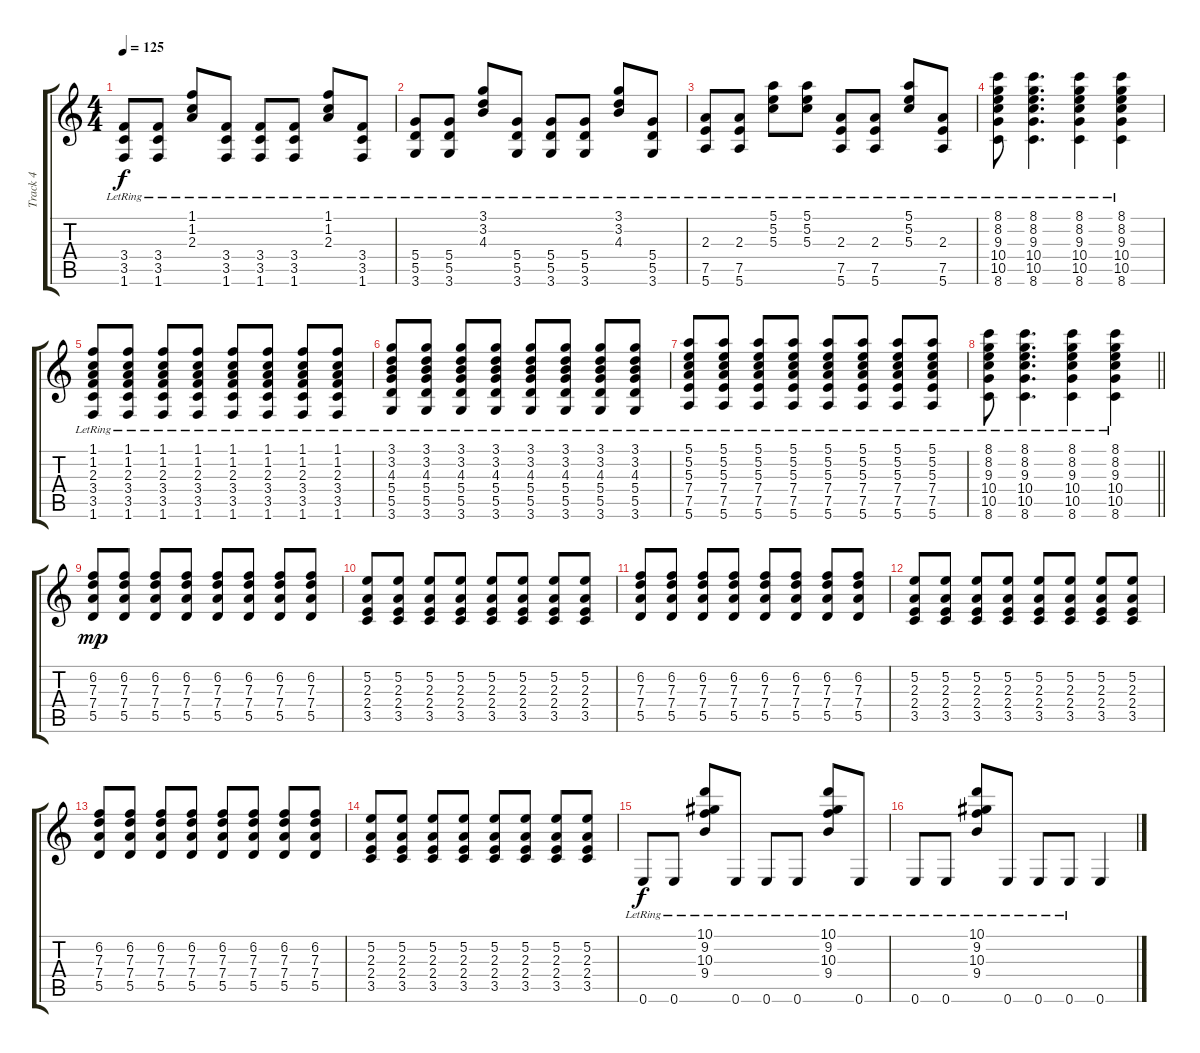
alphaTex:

\track ("Track 4" "Track 4") {instrument acousticguitarnylon}
\staff {score tabs}
\tuning (E4 B3 G3 D3 A2 E2) {hide}
\ts (4 4)
\tempo 125
\clef g2
\ks c
(3.4 3.5 1.6{lr}).8{dy f} (3.4 3.5{lr} 1.6).8 (1.1{lr} 1.2{lr} 2.3{lr}).8 (3.4 3.5 1.6{lr}).8 (3.4 3.5 1.6{lr}).8 (3.4 3.5{lr} 1.6).8 (1.1{lr} 1.2{lr} 2.3{lr}).8 (3.4 3.5 1.6{lr}).8 |
(5.4 5.5 3.6{lr}).8 (5.4 5.5 3.6{lr}).8 (3.1{lr} 3.2{lr} 4.3{lr}).8 (5.4 5.5 3.6{lr}).8 (5.4 5.5 3.6{lr}).8 (5.4 5.5 3.6{lr}).8 (3.1{lr} 3.2{lr} 4.3{lr}).8 (5.4 5.5 3.6{lr}).8 |
(2.3 7.5 5.6{lr}).8 (2.3 7.5 5.6{lr}).8 (5.1{lr} 5.2{lr} 5.3{lr}).8 (5.1{lr} 5.2{lr} 5.3{lr}).8 (2.3 7.5 5.6{lr}).8 (2.3 7.5 5.6{lr}).8 (5.1{lr} 5.2{lr} 5.3{lr}).8 (2.3 7.5 5.6{lr}).8 |
(8.1{lr} 8.2{lr} 9.3{lr} 10.4{lr} 10.5{lr} 8.6{lr}).8 (8.1{lr} 8.2{lr} 9.3{lr} 10.4{lr} 10.5{lr} 8.6{lr}).4{d} (8.1{lr} 8.2{lr} 9.3{lr} 10.4{lr} 10.5{lr} 8.6{lr}).4 (8.1{lr} 8.2{lr} 9.3{lr} 10.4{lr} 10.5{lr} 8.6{lr}).4 |
(1.1{lr} 1.2{lr} 2.3{lr} 3.4{lr} 3.5{lr} 1.6{lr}).8 (1.1{lr} 1.2{lr} 2.3{lr} 3.4{lr} 3.5{lr} 1.6{lr}).8 (1.1{lr} 1.2{lr} 2.3{lr} 3.4{lr} 3.5{lr} 1.6{lr}).8 (1.1{lr} 1.2{lr} 2.3{lr} 3.4{lr} 3.5{lr} 1.6{lr}).8 (1.1{lr} 1.2{lr} 2.3{lr} 3.4{lr} 3.5{lr} 1.6{lr}).8 (1.1{lr} 1.2{lr} 2.3{lr} 3.4{lr} 3.5{lr} 1.6{lr}).8 (1.1{lr} 1.2{lr} 2.3{lr} 3.4{lr} 3.5{lr} 1.6{lr}).8 (1.1{lr} 1.2{lr} 2.3{lr} 3.4{lr} 3.5{lr} 1.6{lr}).8 |
(3.1{lr} 3.2{lr} 4.3{lr} 5.4{lr} 5.5{lr} 3.6{lr}).8 (3.1{lr} 3.2{lr} 4.3{lr} 5.4{lr} 5.5{lr} 3.6{lr}).8 (3.1{lr} 3.2{lr} 4.3{lr} 5.4{lr} 5.5{lr} 3.6{lr}).8 (3.1{lr} 3.2{lr} 4.3{lr} 5.4{lr} 5.5{lr} 3.6{lr}).8 (3.1{lr} 3.2{lr} 4.3{lr} 5.4{lr} 5.5{lr} 3.6{lr}).8 (3.1{lr} 3.2{lr} 4.3{lr} 5.4{lr} 5.5{lr} 3.6{lr}).8 (3.1{lr} 3.2{lr} 4.3{lr} 5.4{lr} 5.5{lr} 3.6{lr}).8 (3.1{lr} 3.2{lr} 4.3{lr} 5.4{lr} 5.5{lr} 3.6{lr}).8 |
(5.1{lr} 5.2{lr} 5.3{lr} 7.4{lr} 7.5{lr} 5.6{lr}).8 (5.1{lr} 5.2{lr} 5.3{lr} 7.4{lr} 7.5{lr} 5.6{lr}).8 (5.1{lr} 5.2{lr} 5.3{lr} 7.4{lr} 7.5{lr} 5.6{lr}).8 (5.1{lr} 5.2{lr} 5.3{lr} 7.4{lr} 7.5{lr} 5.6{lr}).8 (5.1{lr} 5.2{lr} 5.3{lr} 7.4{lr} 7.5{lr} 5.6{lr}).8 (5.1{lr} 5.2{lr} 5.3{lr} 7.4{lr} 7.5{lr} 5.6{lr}).8 (5.1{lr} 5.2{lr} 5.3{lr} 7.4{lr} 7.5{lr} 5.6{lr}).8 (5.1{lr} 5.2{lr} 5.3{lr} 7.4{lr} 7.5{lr} 5.6{lr}).8 |
\barLineRight lightlight
(8.1{lr} 8.2{lr} 9.3{lr} 10.4{lr} 10.5{lr} 8.6{lr}).8 (8.1{lr} 8.2{lr} 9.3{lr} 10.4{lr} 10.5{lr} 8.6{lr}).4{d} (8.1{lr} 8.2{lr} 9.3{lr} 10.4{lr} 10.5{lr} 8.6{lr}).4 (8.1{lr} 8.2{lr} 9.3{lr} 10.4{lr} 10.5{lr} 8.6{lr}).4 |
(6.2 7.3 7.4 5.5).8{dy mp} (6.2 7.3 7.4 5.5).8 (6.2 7.3 7.4 5.5).8 (6.2 7.3 7.4 5.5).8 (6.2 7.3 7.4 5.5).8 (6.2 7.3 7.4 5.5).8 (6.2 7.3 7.4 5.5).8 (6.2 7.3 7.4 5.5).8 |
(5.2 2.3 2.4 3.5).8 (5.2 2.3 2.4 3.5).8 (5.2 2.3 2.4 3.5).8 (5.2 2.3 2.4 3.5).8 (5.2 2.3 2.4 3.5).8 (5.2 2.3 2.4 3.5).8 (5.2 2.3 2.4 3.5).8 (5.2 2.3 2.4 3.5).8 |
(6.2 7.3 7.4 5.5).8 (6.2 7.3 7.4 5.5).8 (6.2 7.3 7.4 5.5).8 (6.2 7.3 7.4 5.5).8 (6.2 7.3 7.4 5.5).8 (6.2 7.3 7.4 5.5).8 (6.2 7.3 7.4 5.5).8 (6.2 7.3 7.4 5.5).8 |
(5.2 2.3 2.4 3.5).8 (5.2 2.3 2.4 3.5).8 (5.2 2.3 2.4 3.5).8 (5.2 2.3 2.4 3.5).8 (5.2 2.3 2.4 3.5).8 (5.2 2.3 2.4 3.5).8 (5.2 2.3 2.4 3.5).8 (5.2 2.3 2.4 3.5).8 |
(6.2 7.3 7.4 5.5).8 (6.2 7.3 7.4 5.5).8 (6.2 7.3 7.4 5.5).8 (6.2 7.3 7.4 5.5).8 (6.2 7.3 7.4 5.5).8 (6.2 7.3 7.4 5.5).8 (6.2 7.3 7.4 5.5).8 (6.2 7.3 7.4 5.5).8 |
(5.2 2.3 2.4 3.5).8 (5.2 2.3 2.4 3.5).8 (5.2 2.3 2.4 3.5).8 (5.2 2.3 2.4 3.5).8 (5.2 2.3 2.4 3.5).8 (5.2 2.3 2.4 3.5).8 (5.2 2.3 2.4 3.5).8 (5.2 2.3 2.4 3.5).8 |
0.6{lr}.8{dy f} 0.6{lr}.8 (10.1{lr} 9.2{lr} 10.3{lr} 9.4{lr}).8 0.6{lr}.8 0.6{lr}.8 0.6{lr}.8 (10.1{lr} 9.2{lr} 10.3{lr} 9.4{lr}).8 0.6{lr}.8 |
0.6{lr}.8 0.6{lr}.8 (10.1{lr} 9.2{lr} 10.3{lr} 9.4{lr}).8 0.6{lr}.8 0.6{lr}.8 0.6{lr}.8 0.6.4
